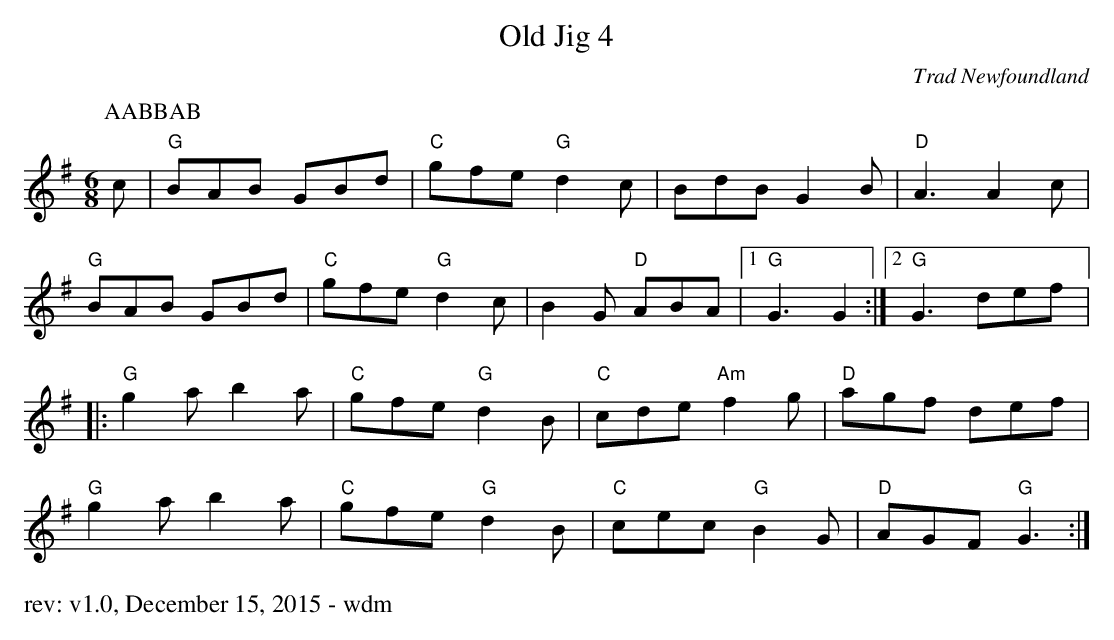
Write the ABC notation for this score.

X:1
T: Old Jig 4
O: Trad Newfoundland
M: 6/8
K: Gmaj
P: AABBAB
c |\
"G"BAB GBd | "C"gfe "G"d2 c | BdB G2 B | "D"A3 A2 c |
"G"BAB GBd | "C"gfe "G"d2 c | B2G "D"ABA |1 "G"G3 G2 :|2 "G"G3 def |:
"G"g2 a b2 a | "C"gfe "G"d2 B | "C"cde "Am"f2 g | "D"agf def |
"G"g2 a b2 a | "C"gfe "G"d2 B | "C"cec "G"B2 G | "D"AGF "G"G3 :|
